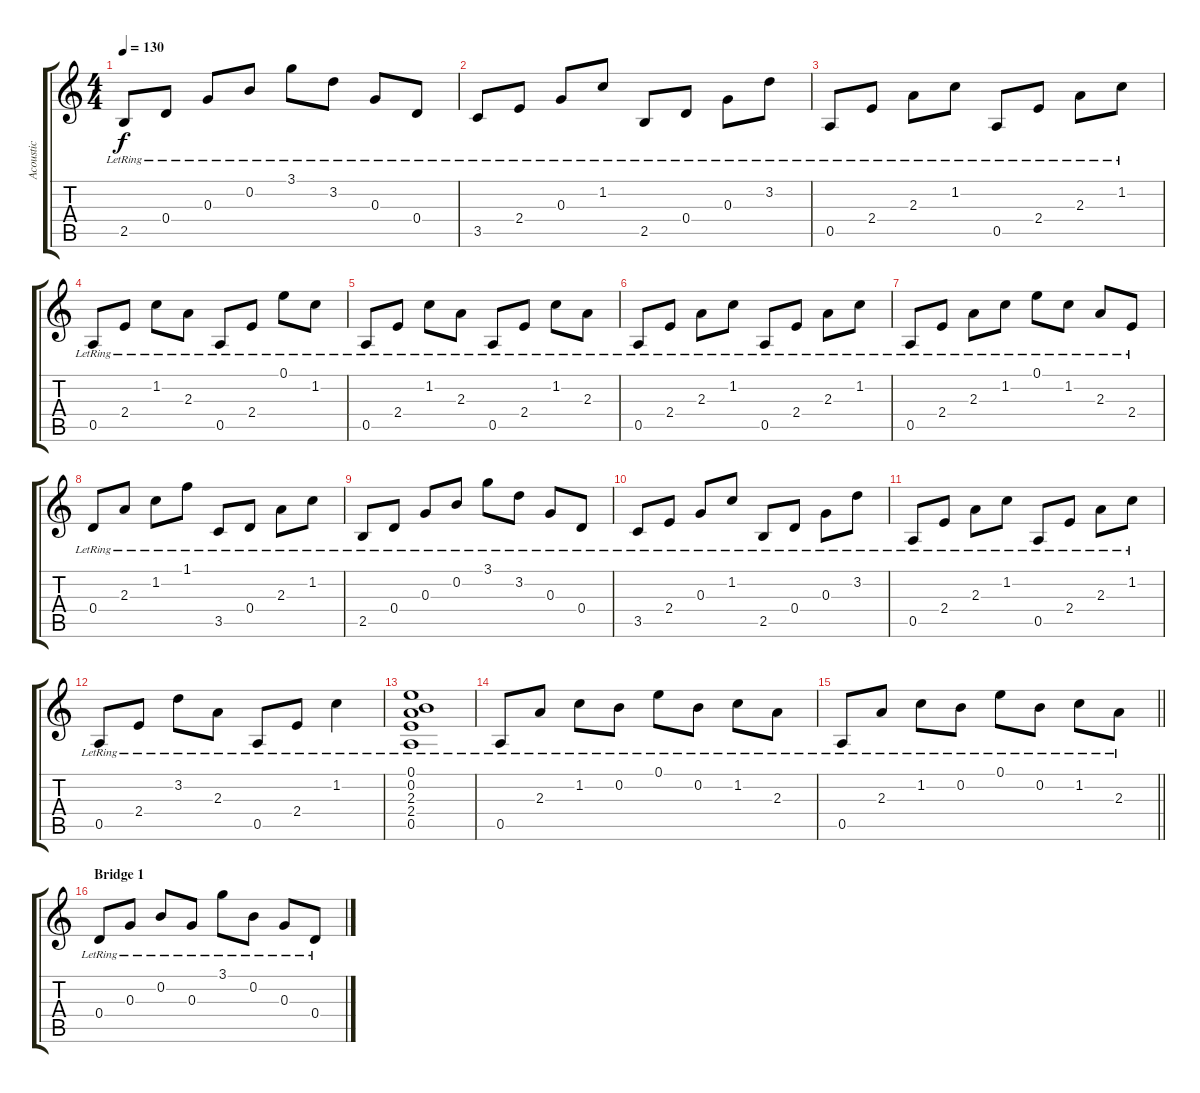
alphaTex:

\track ("Acoustic" "Acoustic") {instrument acousticguitarsteel}
\staff {score tabs}
\tuning (E4 B3 G3 D3 A2 E2) {hide}
\ts (4 4)
\tempo 130
\clef g2
\ks c
2.5{lr}.8{dy f} 0.4{lr}.8 0.3{lr}.8 0.2{lr}.8 3.1{lr}.8 3.2{lr}.8 0.3{lr}.8 0.4{lr}.8 |
3.5{lr}.8 2.4{lr}.8 0.3{lr}.8 1.2{lr}.8 2.5{lr}.8 0.4{lr}.8 0.3{lr}.8 3.2{lr}.8 |
0.5{lr}.8 2.4{lr}.8 2.3{lr}.8 1.2{lr}.8 0.5{lr}.8 2.4{lr}.8 2.3{lr}.8 1.2{lr}.8 |
0.5{lr}.8 2.4{lr}.8 1.2{lr}.8 2.3{lr}.8 0.5{lr}.8 2.4{lr}.8 0.1{lr}.8 1.2{lr}.8 |
0.5{lr}.8 2.4{lr}.8 1.2{lr}.8 2.3{lr}.8 0.5{lr}.8 2.4{lr}.8 1.2{lr}.8 2.3{lr}.8 |
0.5{lr}.8 2.4{lr}.8 2.3{lr}.8 1.2{lr}.8 0.5{lr}.8 2.4{lr}.8 2.3{lr}.8 1.2{lr}.8 |
0.5{lr}.8 2.4{lr}.8 2.3{lr}.8 1.2{lr}.8 0.1{lr}.8 1.2{lr}.8 2.3{lr}.8 2.4{lr}.8 |
0.4{lr}.8 2.3{lr}.8 1.2{lr}.8 1.1{lr}.8 3.5{lr}.8 0.4{lr}.8 2.3{lr}.8 1.2{lr}.8 |
2.5{lr}.8 0.4{lr}.8 0.3{lr}.8 0.2{lr}.8 3.1{lr}.8 3.2{lr}.8 0.3{lr}.8 0.4{lr}.8 |
3.5{lr}.8 2.4{lr}.8 0.3{lr}.8 1.2{lr}.8 2.5{lr}.8 0.4{lr}.8 0.3{lr}.8 3.2{lr}.8 |
0.5{lr}.8 2.4{lr}.8 2.3{lr}.8 1.2{lr}.8 0.5{lr}.8 2.4{lr}.8 2.3{lr}.8 1.2{lr}.8 |
0.5{lr}.8 2.4{lr}.8 3.2{lr}.8 2.3{lr}.8 0.5{lr}.8 2.4{lr}.8 1.2{lr}.4 |
(0.1{lr} 0.2{lr} 2.3{lr} 2.4{lr} 0.5{lr}).1 |
0.5{lr}.8 2.3{lr}.8 1.2{lr}.8 0.2{lr}.8 0.1{lr}.8 0.2{lr}.8 1.2{lr}.8 2.3{lr}.8 |
\barLineRight lightlight
0.5{lr}.8 2.3{lr}.8 1.2{lr}.8 0.2{lr}.8 0.1{lr}.8 0.2{lr}.8 1.2{lr}.8 2.3{lr}.8 |
\section ("" "Bridge 1")
0.4{lr}.8 0.3{lr}.8 0.2{lr}.8 0.3{lr}.8 3.1{lr}.8 0.2{lr}.8 0.3{lr}.8 0.4{lr}.8
